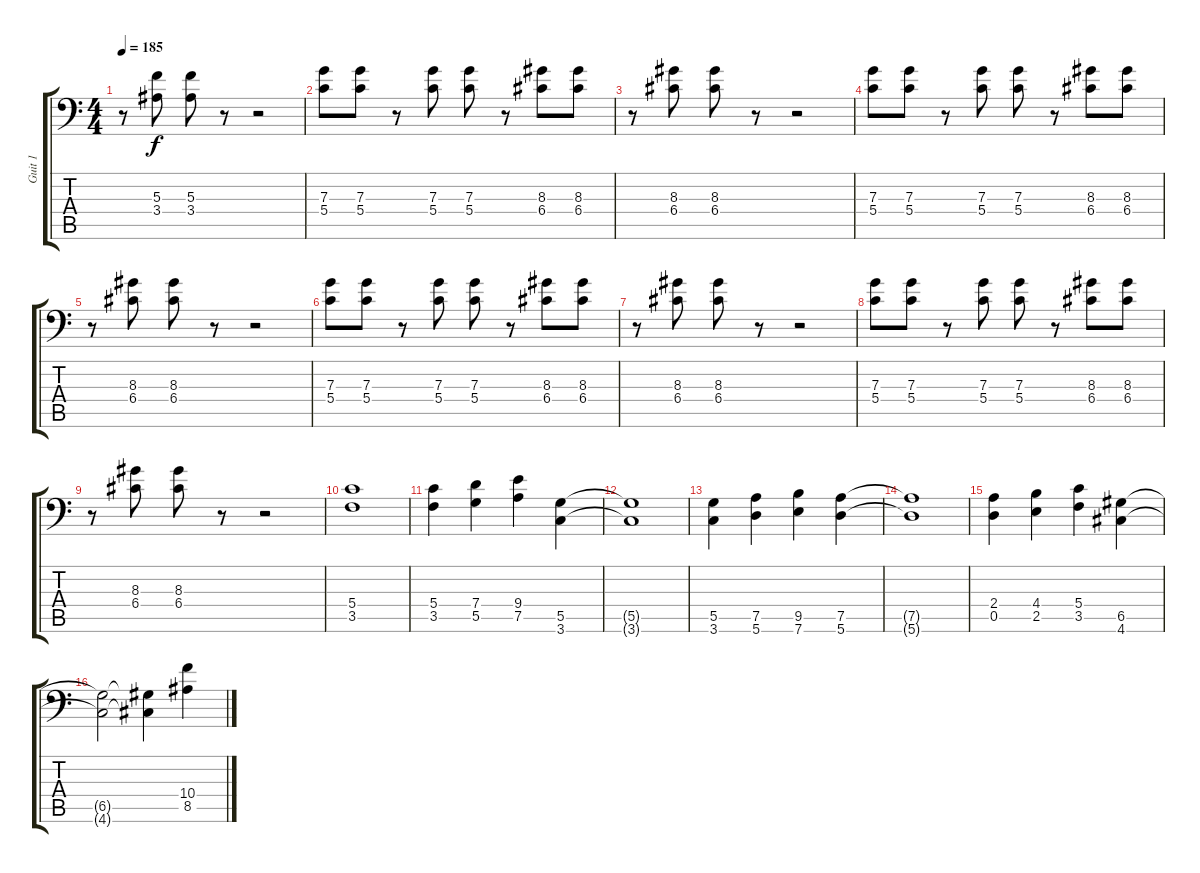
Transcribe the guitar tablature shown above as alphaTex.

\track ("Guit 1" "Guit 1") {instrument distortionguitar}
\staff {score tabs}
\tuning (A3 E3 C3 G2 D2 A1) {hide}
\ts (4 4)
\tempo 185
\clef f4
\ks c
r.8{dy f} (5.3 3.4).8 (5.3 3.4).8 r.8 r.2 |
(7.3 5.4).8 (7.3 5.4).8 r.8 (7.3 5.4).8 (7.3 5.4).8 r.8 (8.3 6.4).8 (8.3 6.4).8 |
r.8 (8.3 6.4).8 (8.3 6.4).8 r.8 r.2 |
(7.3 5.4).8 (7.3 5.4).8 r.8 (7.3 5.4).8 (7.3 5.4).8 r.8 (8.3 6.4).8 (8.3 6.4).8 |
r.8 (8.3 6.4).8 (8.3 6.4).8 r.8 r.2 |
(7.3 5.4).8 (7.3 5.4).8 r.8 (7.3 5.4).8 (7.3 5.4).8 r.8 (8.3 6.4).8 (8.3 6.4).8 |
r.8 (8.3 6.4).8 (8.3 6.4).8 r.8 r.2 |
(7.3 5.4).8 (7.3 5.4).8 r.8 (7.3 5.4).8 (7.3 5.4).8 r.8 (8.3 6.4).8 (8.3 6.4).8 |
r.8 (8.3 6.4).8 (8.3 6.4).8 r.8 r.2 |
(5.4 3.5).1 |
(5.4 3.5).4 (7.4 5.5).4 (9.4 7.5).4 (5.5 3.6).4 |
(5.5{t} 3.6{t}).1 |
(5.5 3.6).4 (7.5 5.6).4 (9.5 7.6).4 (7.5 5.6).4 |
(7.5{t} 5.6{t}).1 |
(2.4 0.5).4 (4.4 2.5).4 (5.4 3.5).4 (6.5 4.6).4 |
(6.5{t} 4.6{t}).2 (6.5{t} 4.6{t}).4 (10.4 8.5).4
